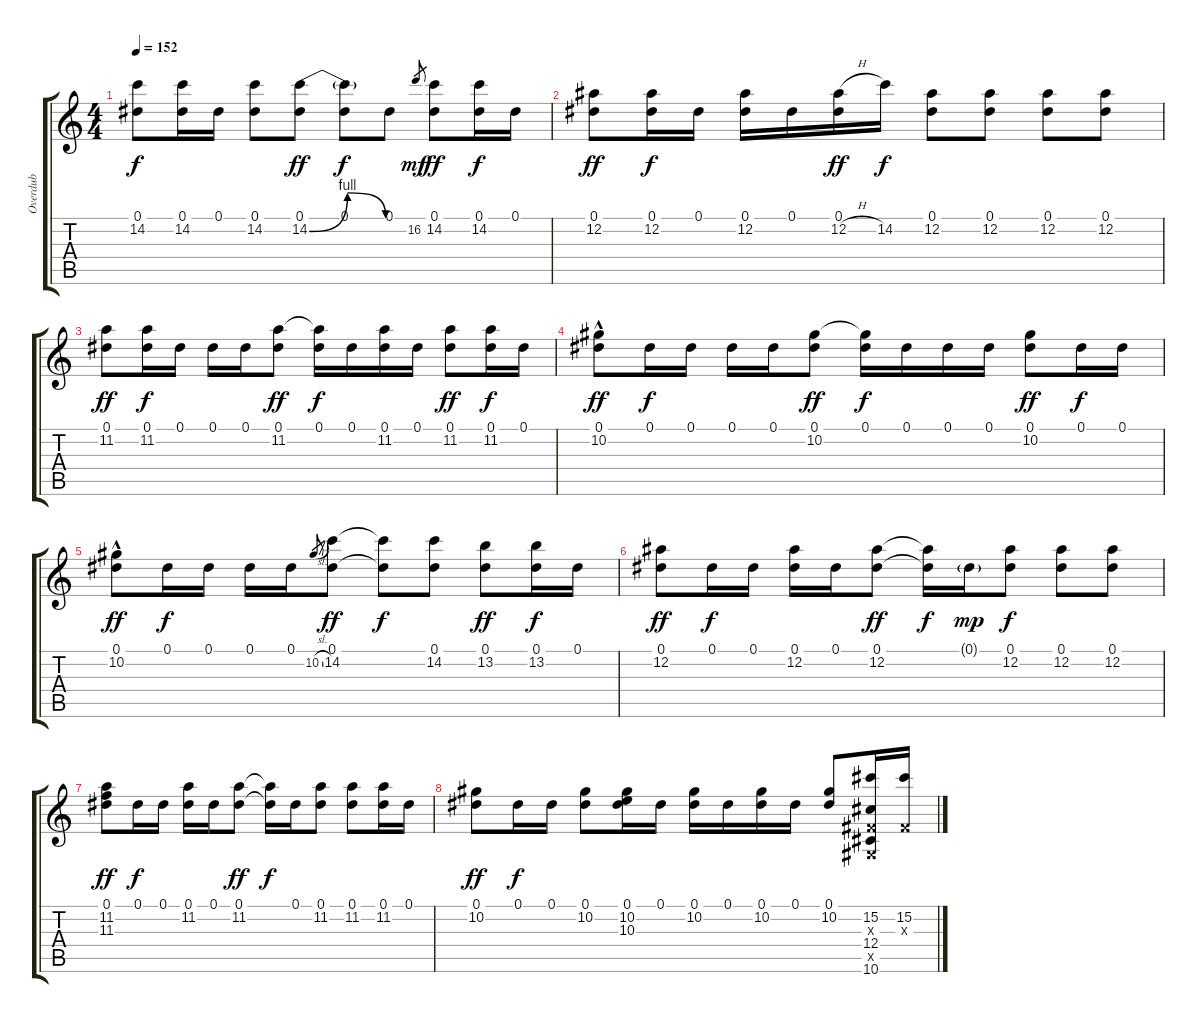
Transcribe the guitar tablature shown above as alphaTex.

\track ("Overdub" "Overdub") {instrument fretlessbass}
\staff {score tabs}
\tuning (Eb4 Bb3 Gb3 Db3 Ab2 Eb2) {hide}
\ts (4 4)
\tempo 152
\clef g2
\ks c
(0.1 14.2).8{dy f} (0.1 14.2).16 0.1.16 (0.1 14.2).8 (0.1 14.2{be (bendrelease 0 0 10 4 40 4 60 0)}).8{dy ff} (0.1 14.2{t}).8{dy f} 0.1.8 16.2.8{gr dy mf} (0.1 14.2).8{dy ff} (0.1 14.2).16{dy f} 0.1.16 |
(0.1 12.2).8{dy ff} (0.1 12.2).16{dy f} 0.1.16 (0.1 12.2).16 0.1.16 (0.1 12.2{h}).16{dy ff} 14.2.16{dy f} (0.1 12.2).8 (0.1 12.2).8 (0.1 12.2).8 (0.1 12.2).8 |
(0.1 11.2).8{dy ff} (0.1 11.2).16{dy f} 0.1.16 0.1.16 0.1.16 (0.1 11.2).8{dy ff} (0.1 11.2{t}).16{dy f} 0.1.16 (0.1 11.2).16 0.1.16 (0.1 11.2).8{dy ff} (0.1 11.2).16{dy f} 0.1.16 |
(0.1 10.2{hac}).8{dy ff} 0.1.16{dy f} 0.1.16 0.1.16 0.1.16 (0.1 10.2).8{dy ff} (0.1 10.2{t}).16{dy f} 0.1.16 0.1.16 0.1.16 (0.1 10.2).8{dy ff} 0.1.16{dy f} 0.1.16 |
(0.1 10.2{hac}).8{dy ff} 0.1.16{dy f} 0.1.16 0.1.16 0.1.16 10.2{sl}.8{gr} (0.1 14.2).8{dy ff} (0.1{t} 14.2{t}).8{dy f} (0.1 14.2).8 (0.1 13.2).8{dy ff} (0.1 13.2).16{dy f} 0.1.16 |
(0.1 12.2).8{dy ff} 0.1.16{dy f} 0.1.16 (0.1 12.2).16 0.1.16 (0.1 12.2).8{dy ff} (0.1{t} 12.2{t}).16{dy f} 0.1{g}.16{dy mp} (0.1 12.2).8{dy f} (0.1 12.2).8 (0.1 12.2).8 |
(0.1 11.2 11.3).8{dy ff} 0.1.16{dy f} 0.1.16 (0.1 11.2).16 0.1.16 (0.1 11.2).8{dy ff} (0.1{t} 11.2{t}).16{dy f} 0.1.16 (0.1 11.2).8 (0.1 11.2).8 (0.1 11.2).16 0.1.16 |
(0.1 10.2).8{dy ff} 0.1.16{dy f} 0.1.16 (0.1 10.2).8 (0.1 10.2 10.3).16 0.1.16 (0.1 10.2).16 0.1.16 (0.1 10.2).16 0.1.16 (0.1 10.2).8 (15.2 0.3{x} 12.4 0.5{x} 10.6).16 (15.2 0.3{x}).16
